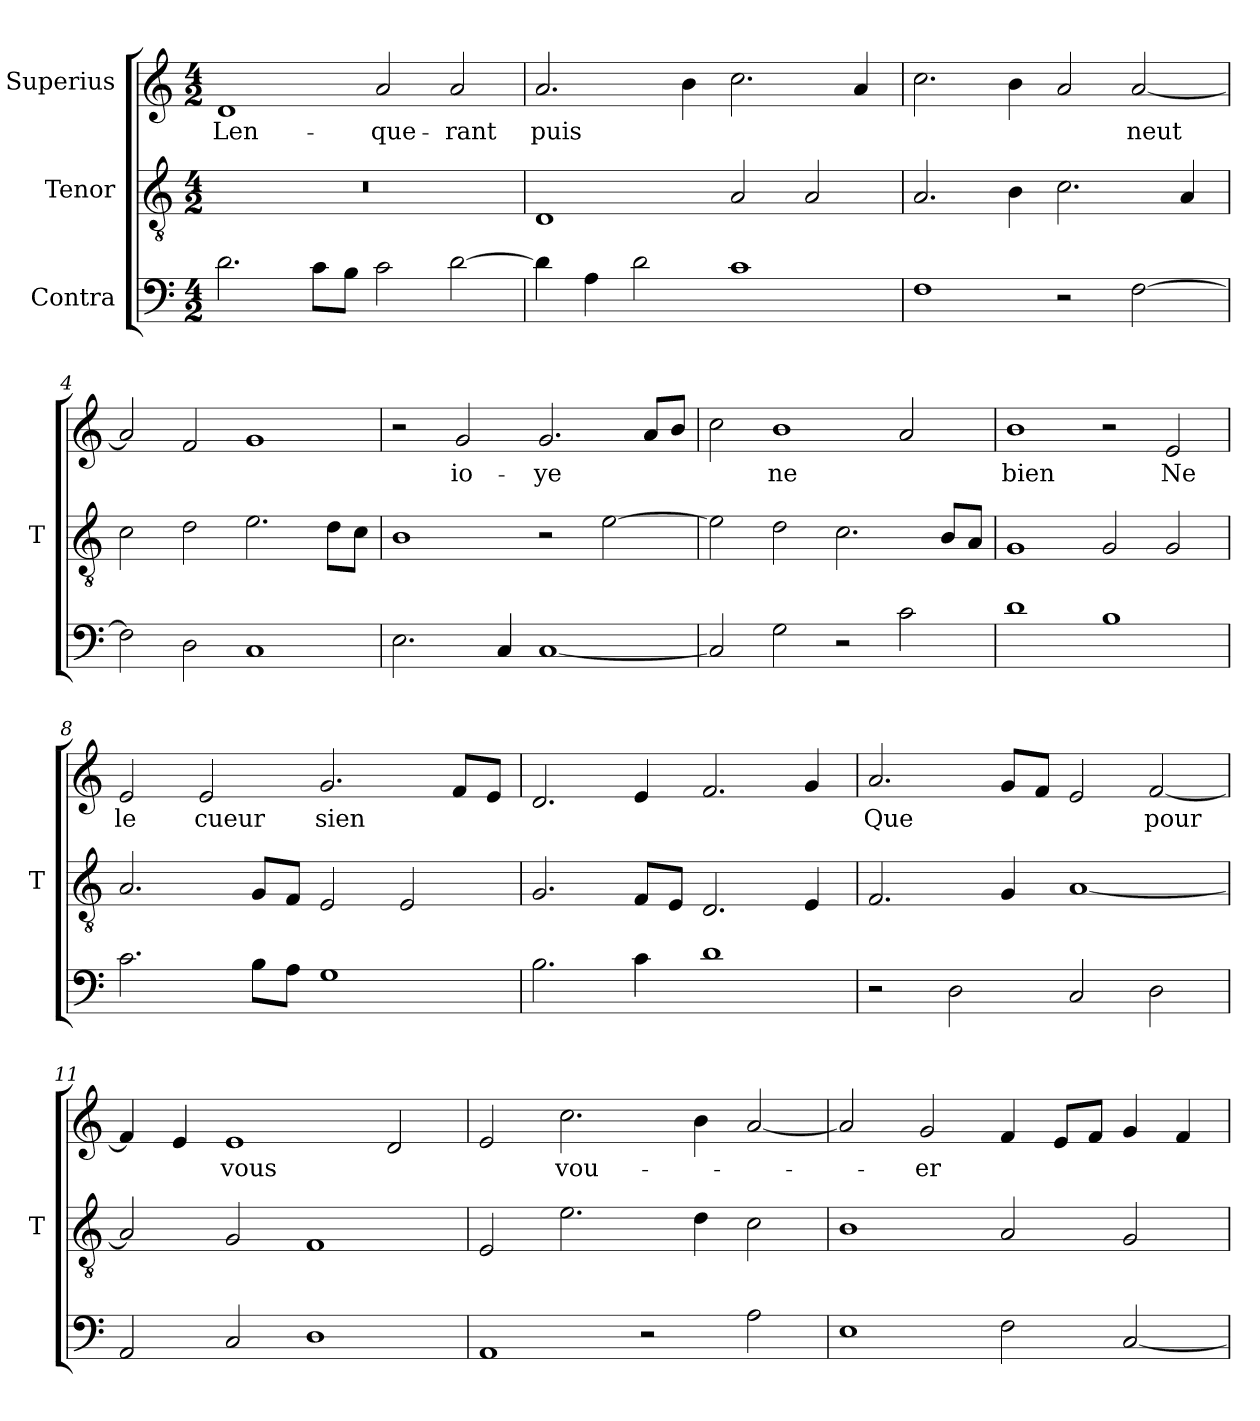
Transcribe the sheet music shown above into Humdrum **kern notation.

**kern	**kern	**kern	**text
*part3	*part2	*part1	*part1
*staff3	*staff2	*staff1	*staff1
*I"Contra	*I"Tenor	*I"Superius	*
*	*I'T	*	*
*clefF4	*clefGv2	*clefG2	*
*M4/2	*M4/2	*M4/2	*
=1	=1	=1	=1
2.d	0r	1d	Len-
8c\L	.	.	.
8B\J	.	.	.
2c	.	2a	-que-
[2d	.	2a	-rant
=2	=2	=2	=2
4d]	1D	2.a	-puis
4A	.	.	.
2d	.	.	.
.	.	4b	.
1c	2A	2.cc	.
.	2A	.	.
.	.	4a	.
=3	=3	=3	=3
1F	2.A	2.cc	.
.	4B	4b	.
2r	2.c	2a	.
[2F	.	[2a	-neut
.	4A	.	.
=4	=4	=4	=4
2F]	2c	2a]	.
2D	2d	2f	.
1C	2.e	1g	.
.	8d\L	.	.
.	8c\J	.	.
=5	=5	=5	=5
2.E	1B	2r	.
.	.	2g	io-
4C	.	.	.
[1C	2r	2.g	-ye
.	[2e	.	.
.	.	8a/L	.
.	.	8b/J	.
=6	=6	=6	=6
2C]	2e]	2cc	.
2G	2d	1b	-ne
2r	2.c	.	.
2c	.	2a	.
.	8B/L	.	.
.	8A/J	.	.
=7	=7	=7	=7
1d	1G	1b	-bien
1B	2G	2r	.
.	2G	2e	-Ne
=8	=8	=8	=8
2.c	2.A	2e	-le
.	.	2e	-cueur
8B\L	8G/L	.	.
8A\J	8F/J	.	.
1G	2E	2.g	-sien
.	2E	.	.
.	.	8f/L	.
.	.	8e/J	.
=9	=9	=9	=9
2.B	2.G	2.d	.
4c	8F/L	4e	.
.	8E/J	.	.
1d	2.D	2.f	.
.	4E	4g	.
=10	=10	=10	=10
2r	2.F	2.a	-Que
2D	.	.	.
.	4G	8g/L	.
.	.	8f/J	.
2C	[1A	2e	.
2D	.	[2f	-pour
=11	=11	=11	=11
2AA	2A]	4f]	.
.	.	4e	.
2C	2G	1e	-vous
1D	1F	.	.
.	.	2d	.
=12	=12	=12	=12
1AA	2E	2e	.
.	2.e	2.cc	vou-
2r	.	.	.
.	4d	4b	.
2A	2c	[2a	.
=13	=13	=13	=13
1E	1B	2a]	.
.	.	2g	-er
2F	2A	4f	.
.	.	8e/L	.
.	.	8f/J	.
[2C	2G	4g	.
.	.	4f	.
=	=	=	=
*-	*-	*-	*-
